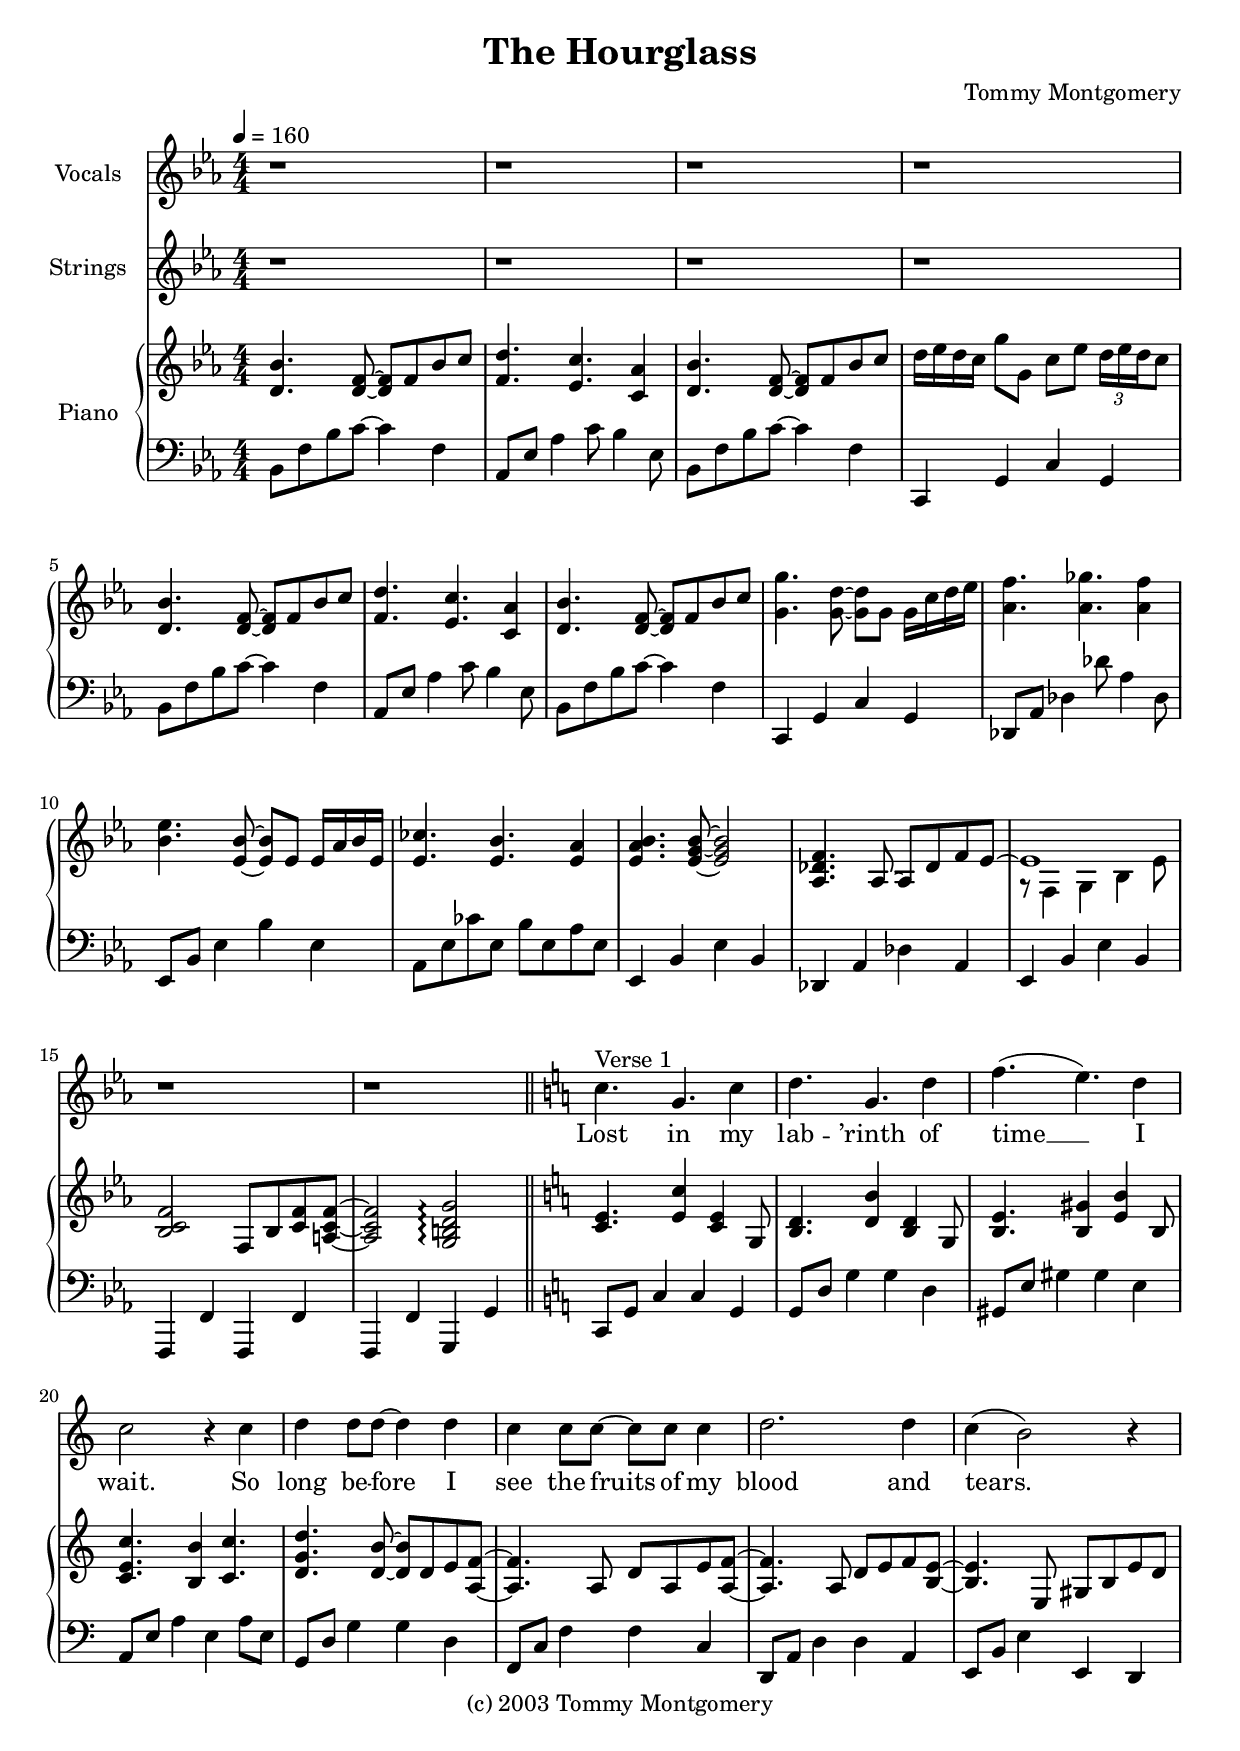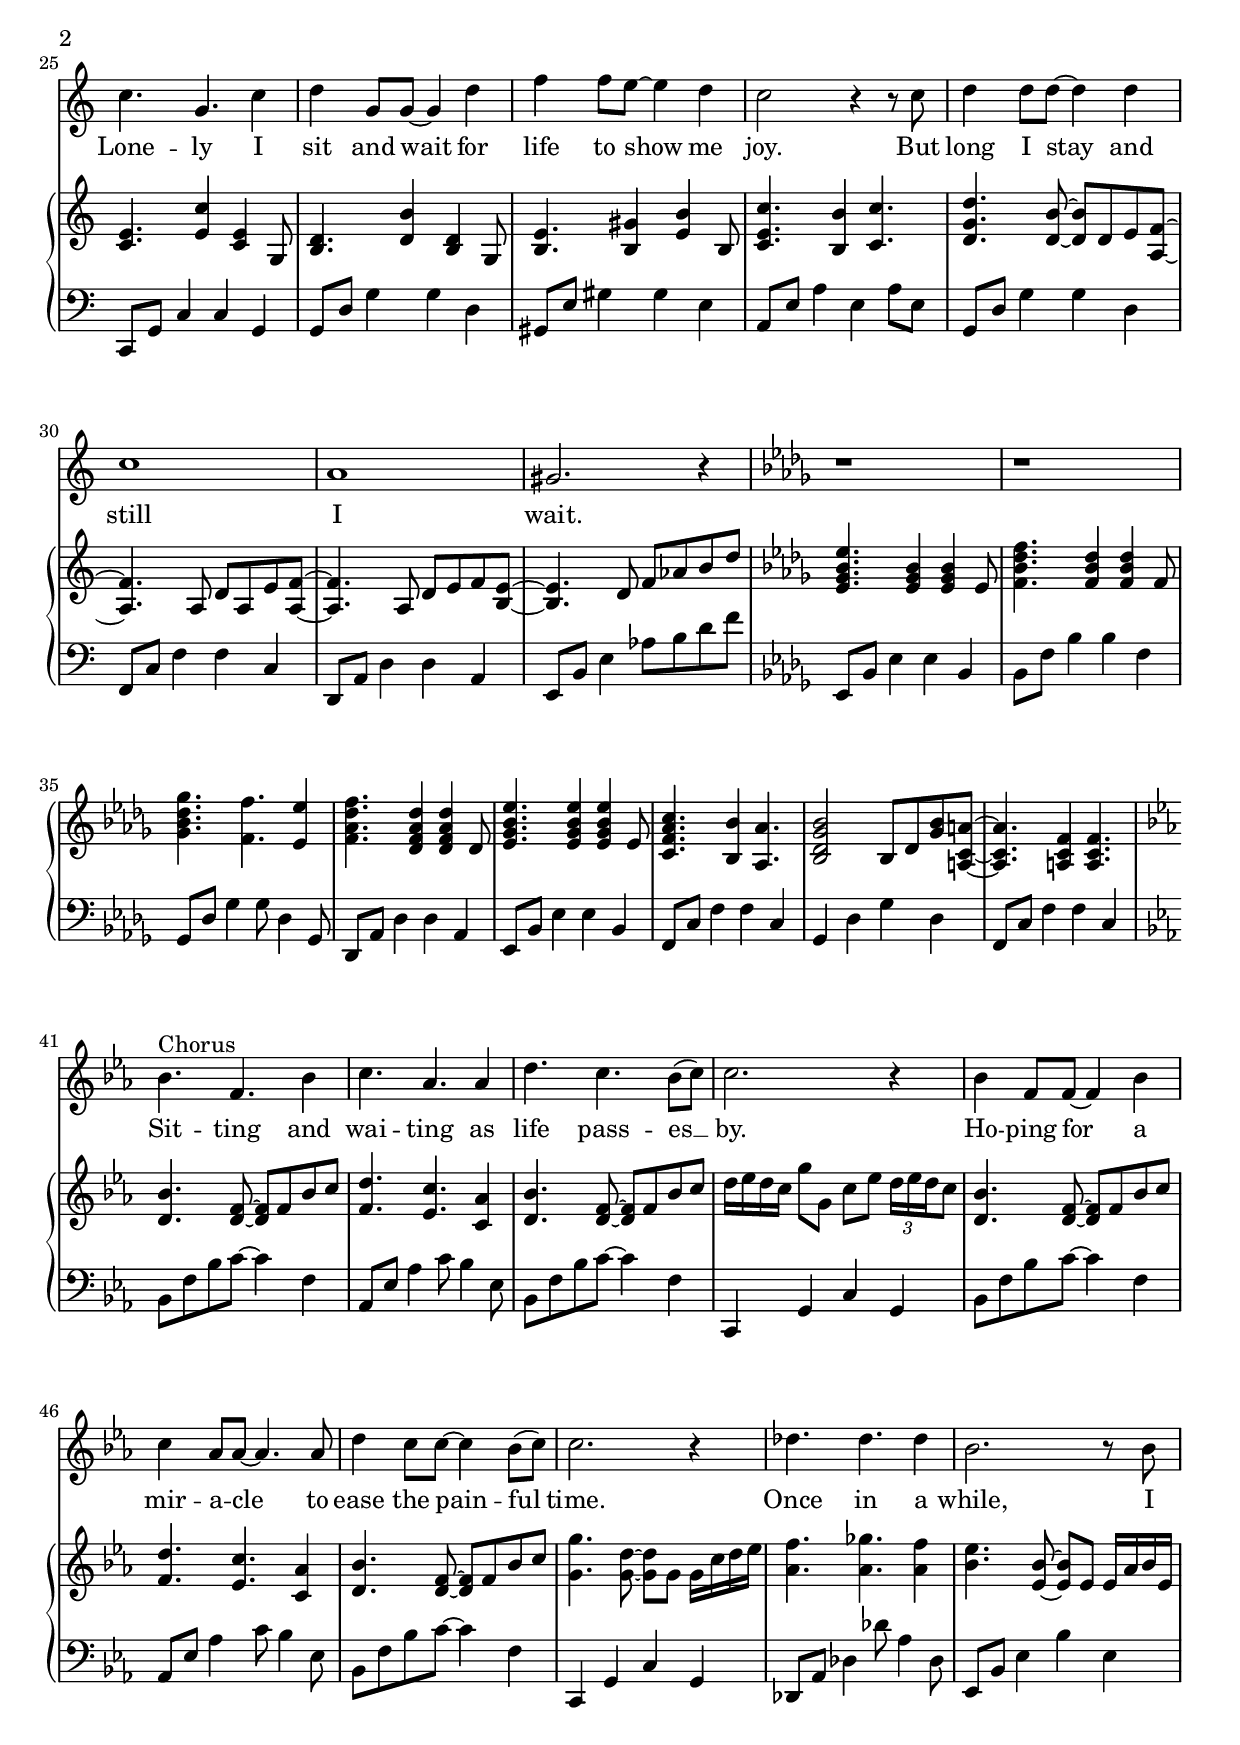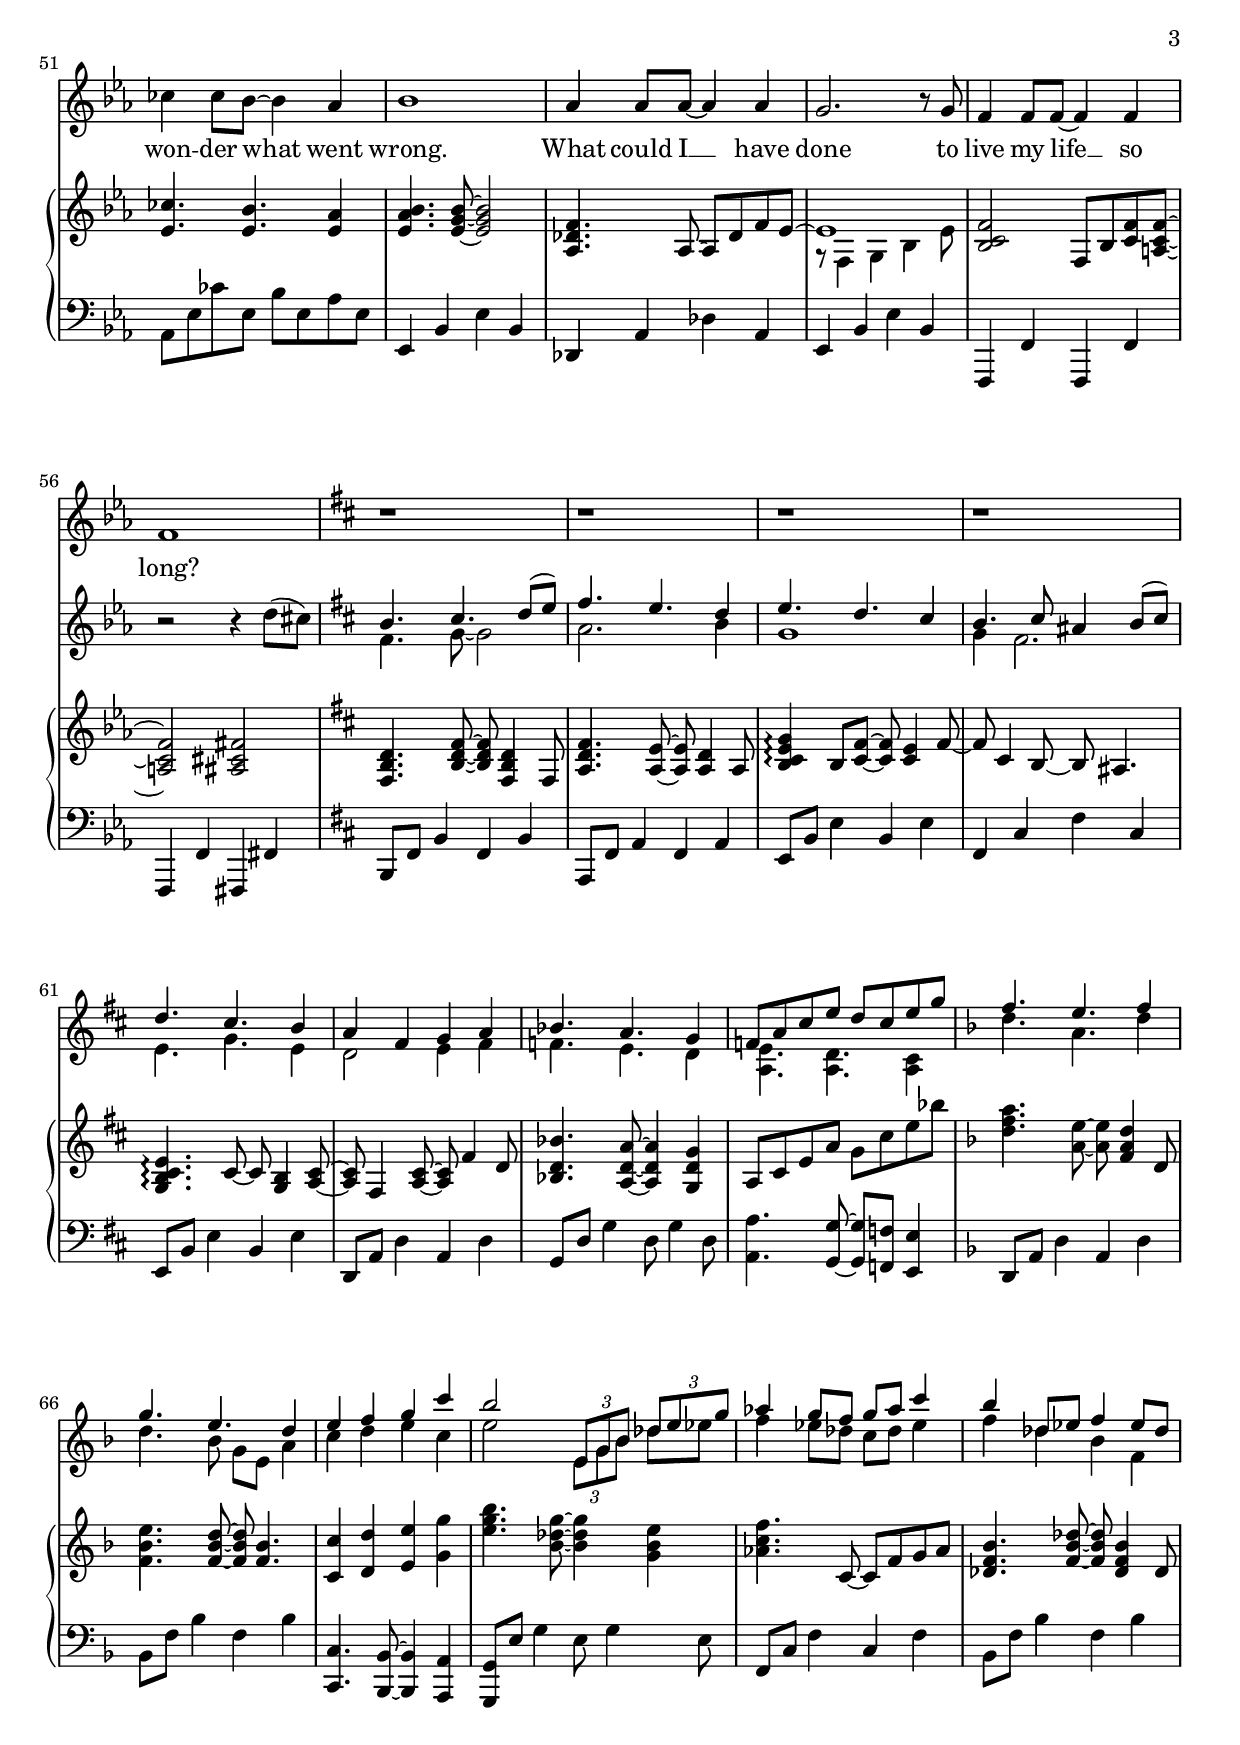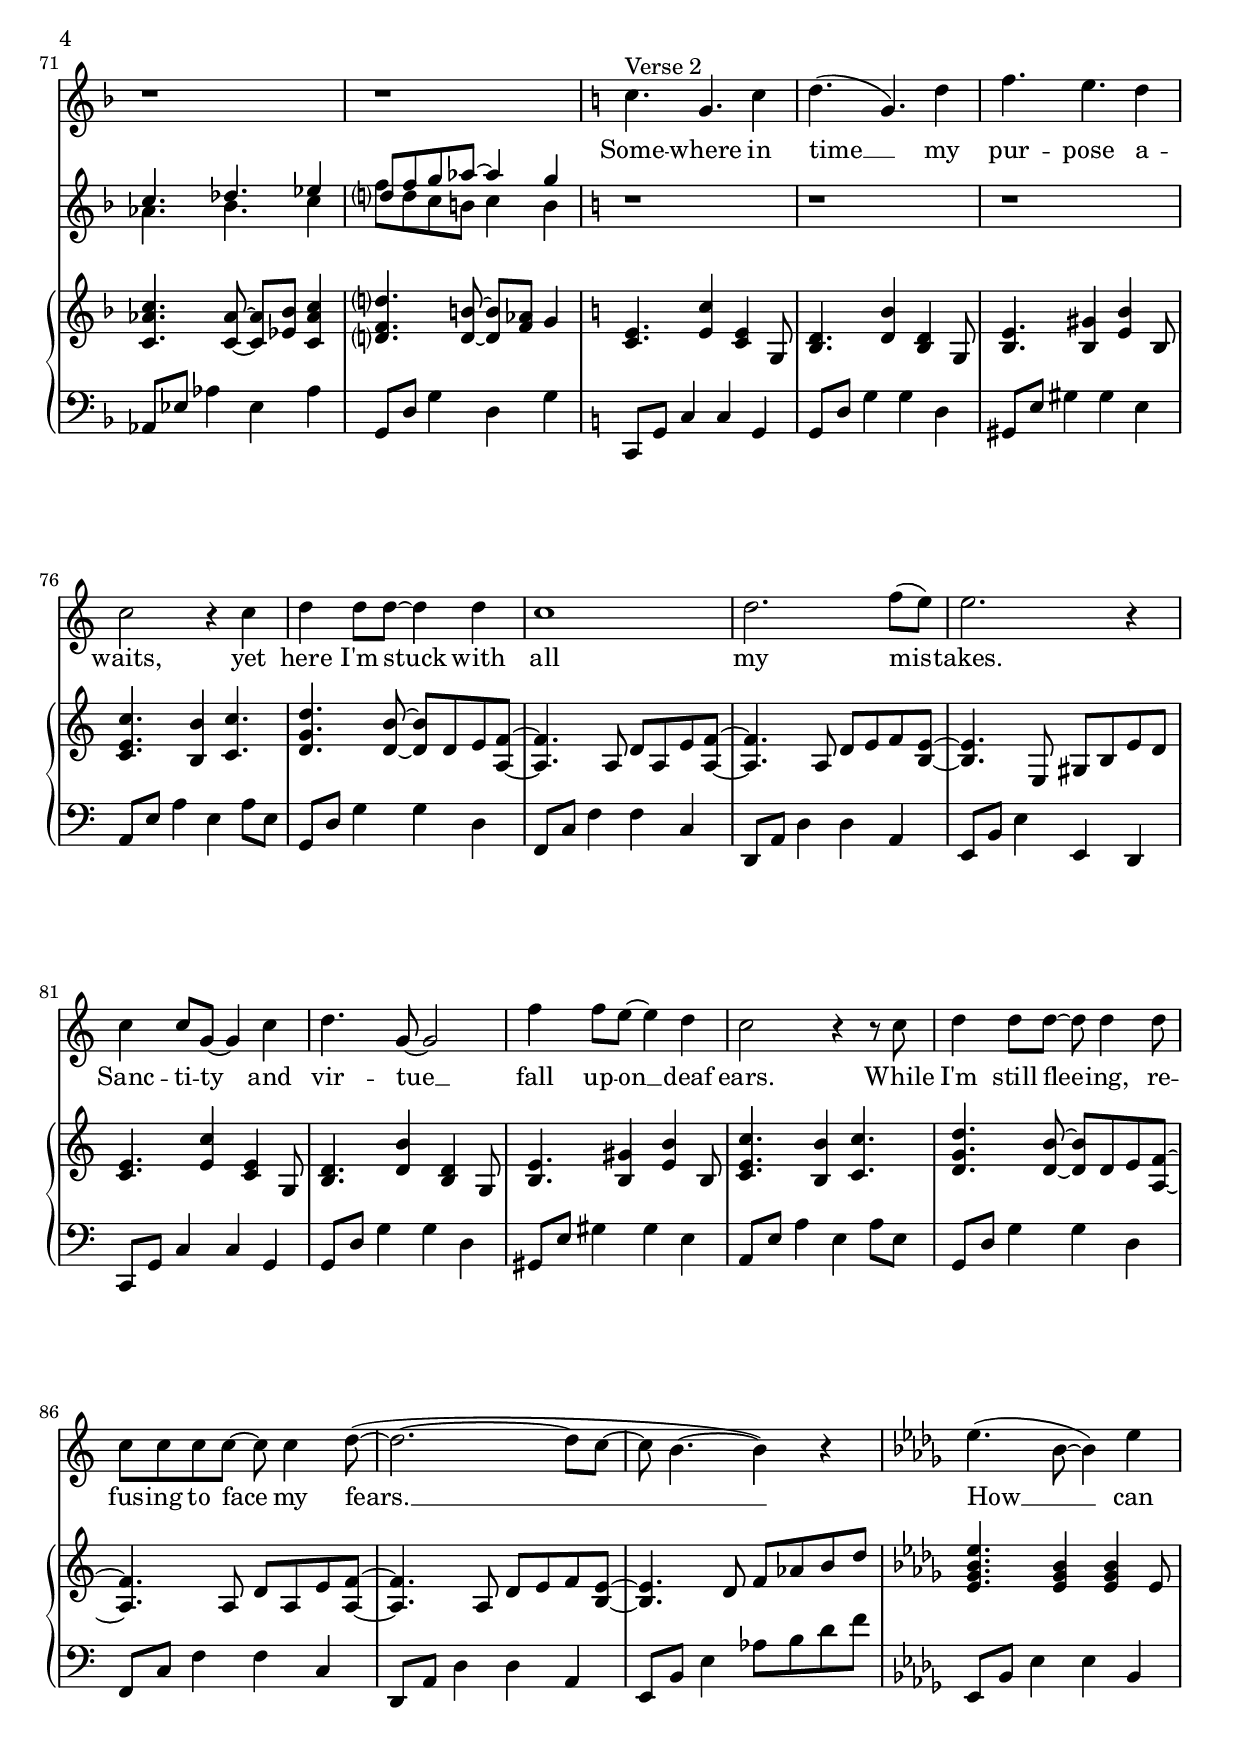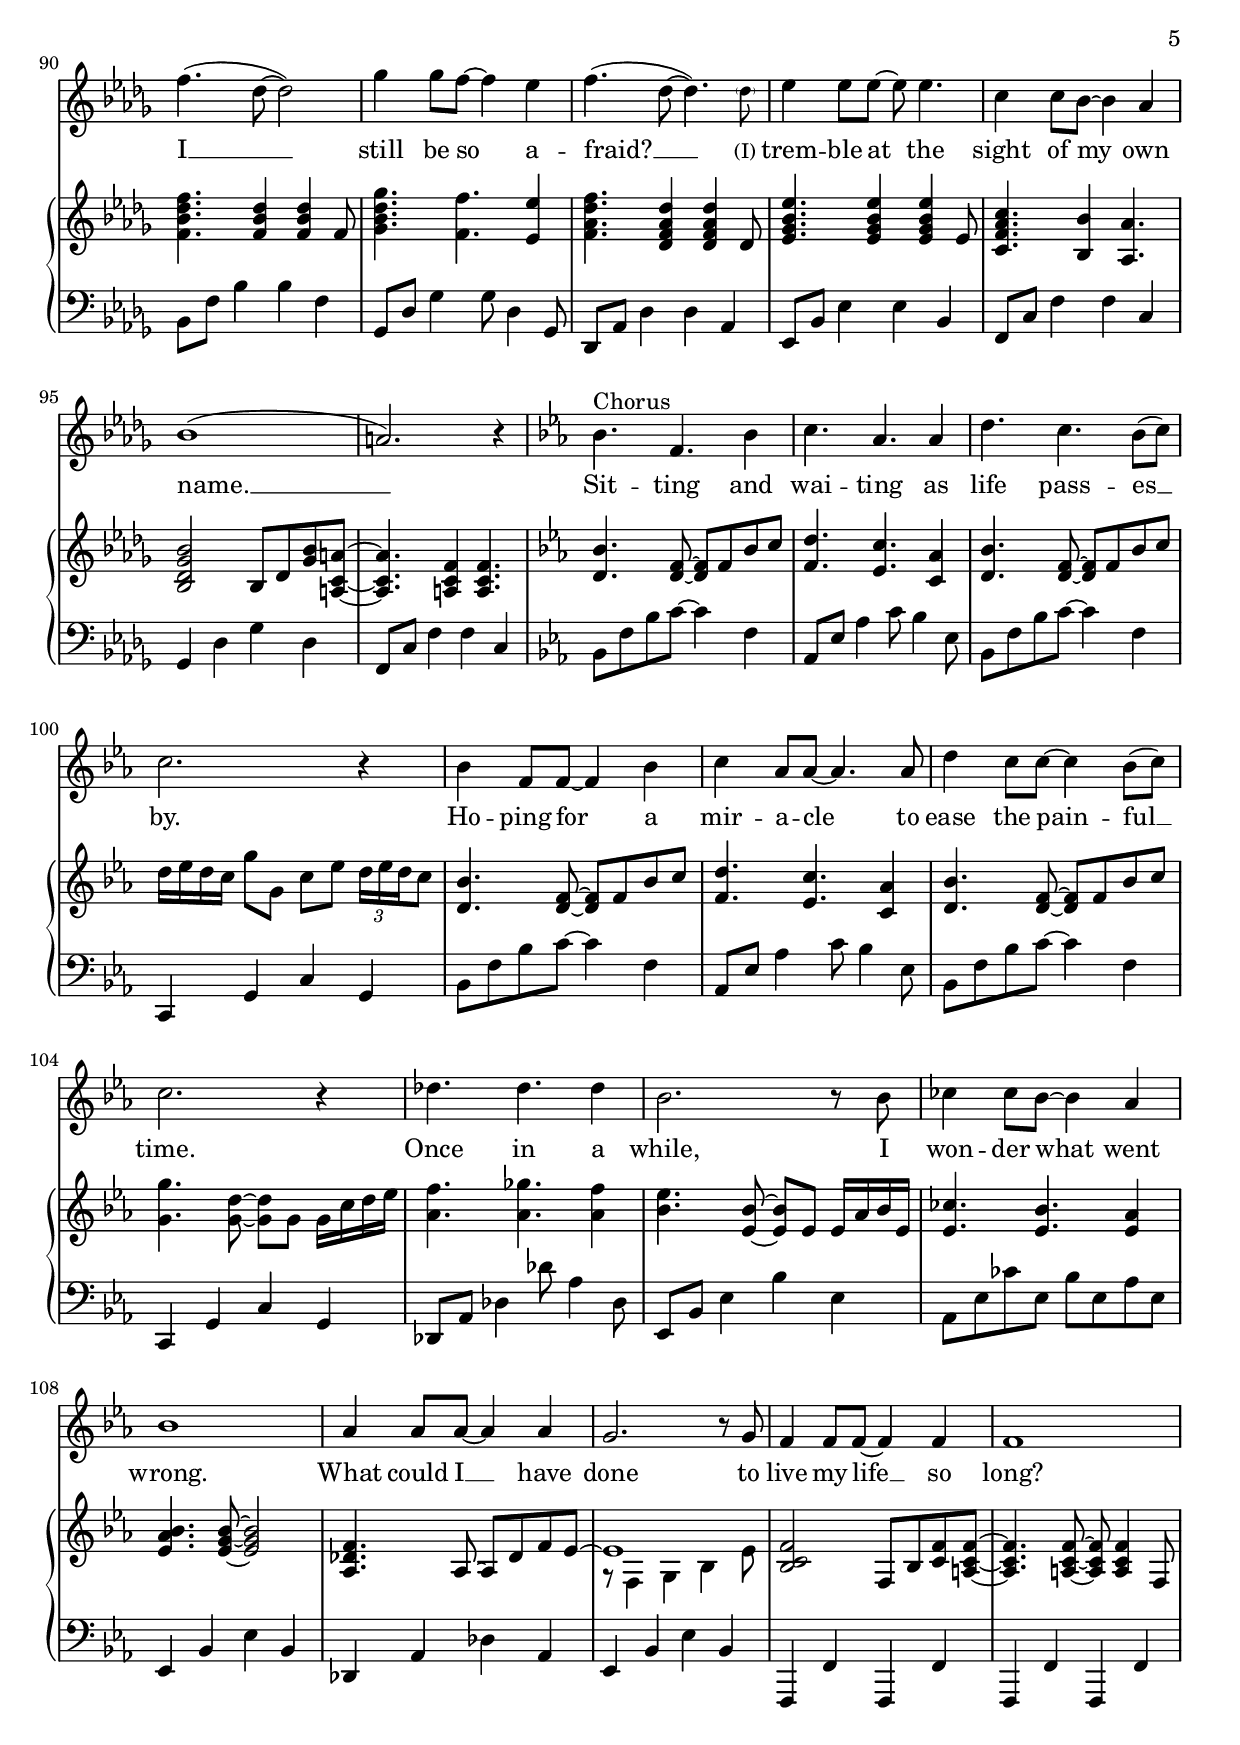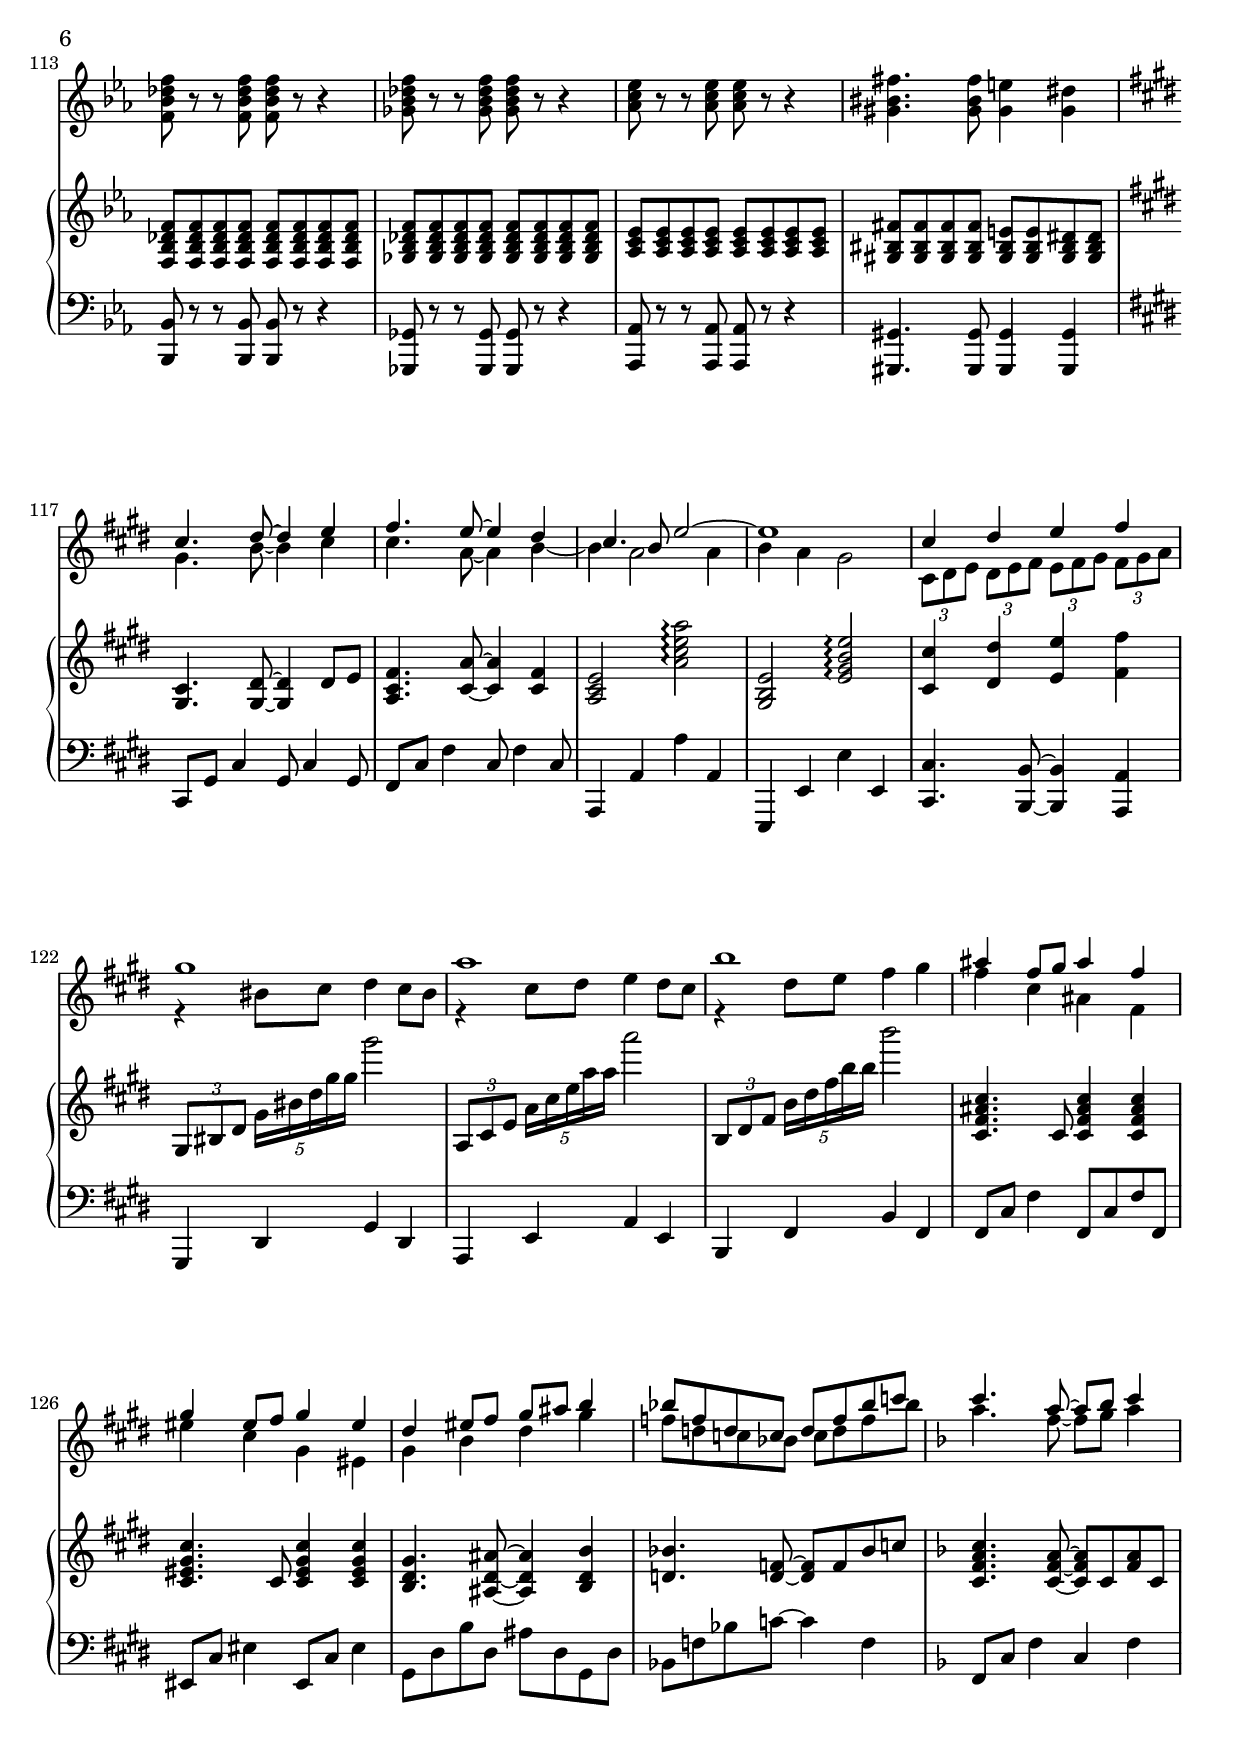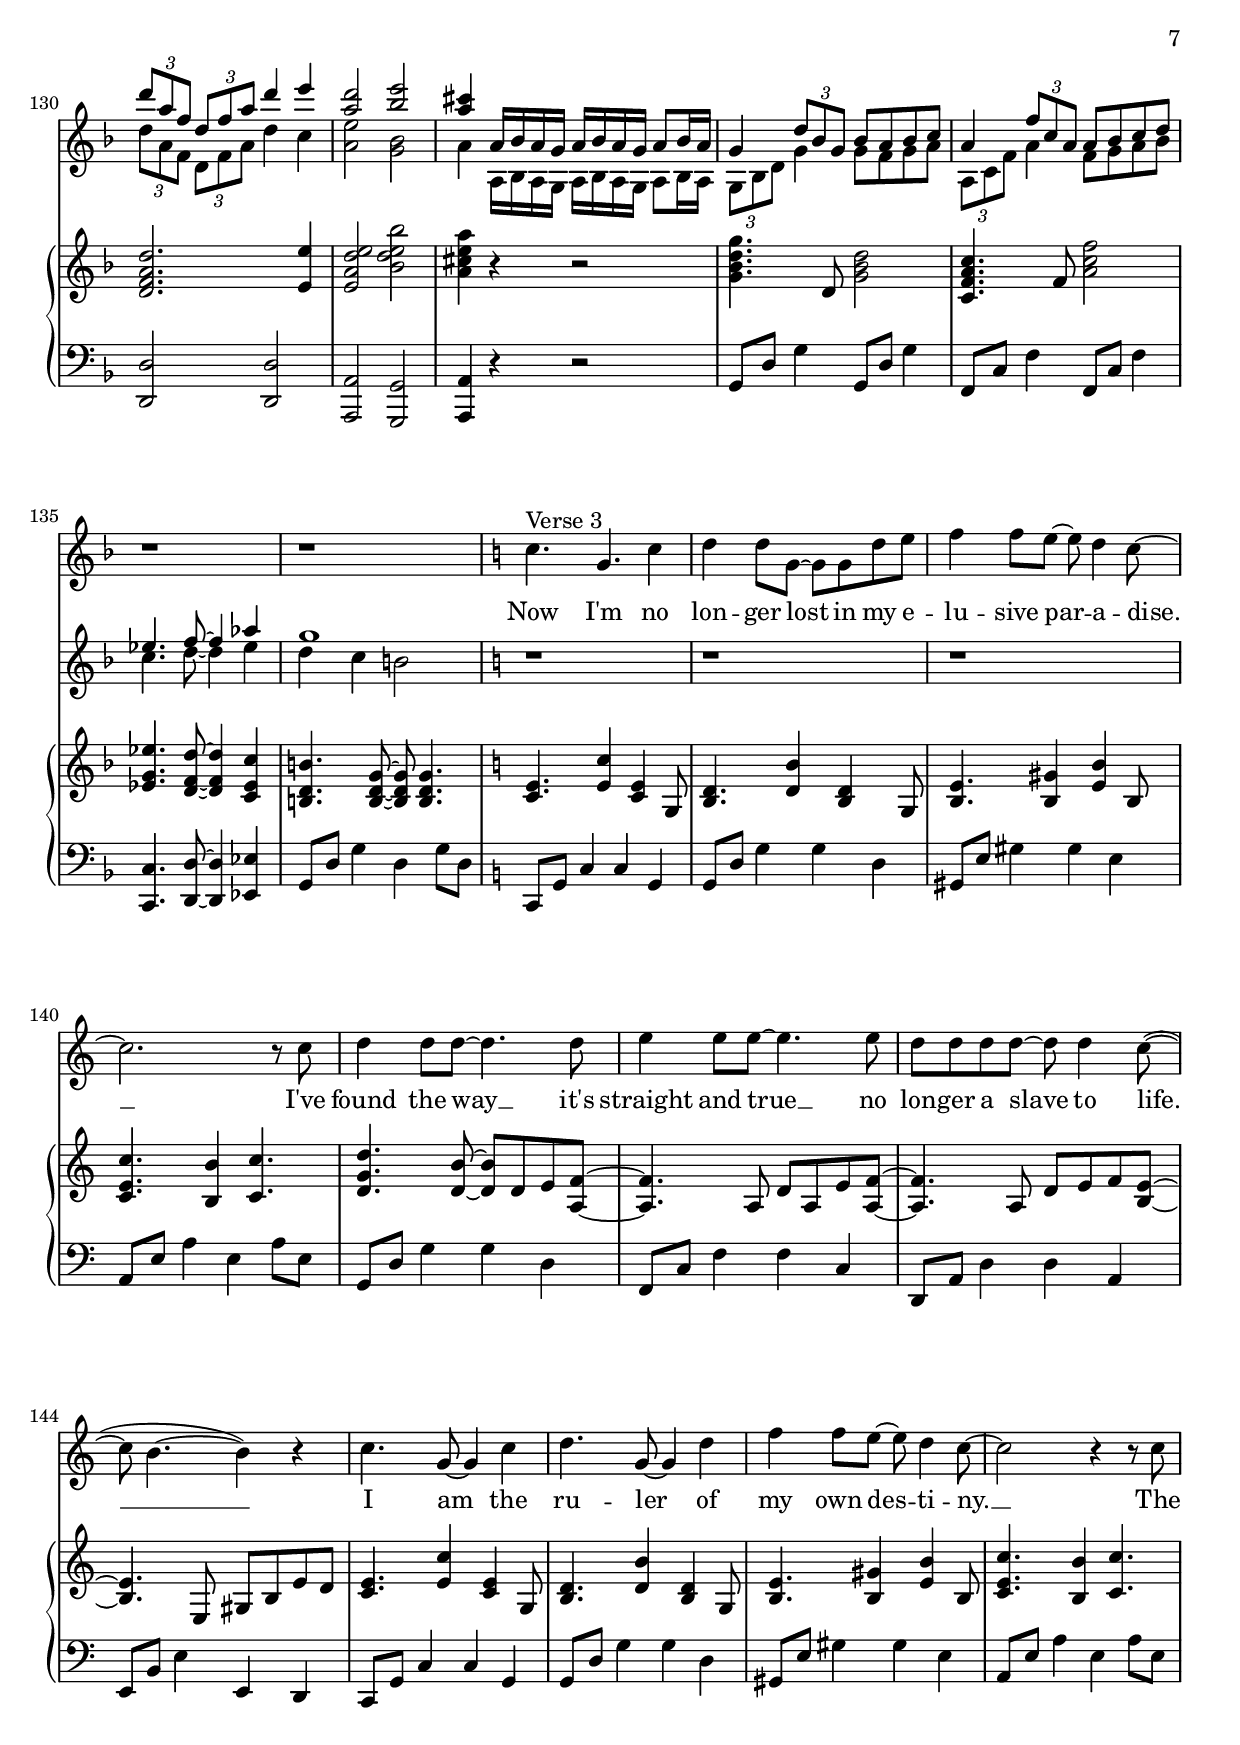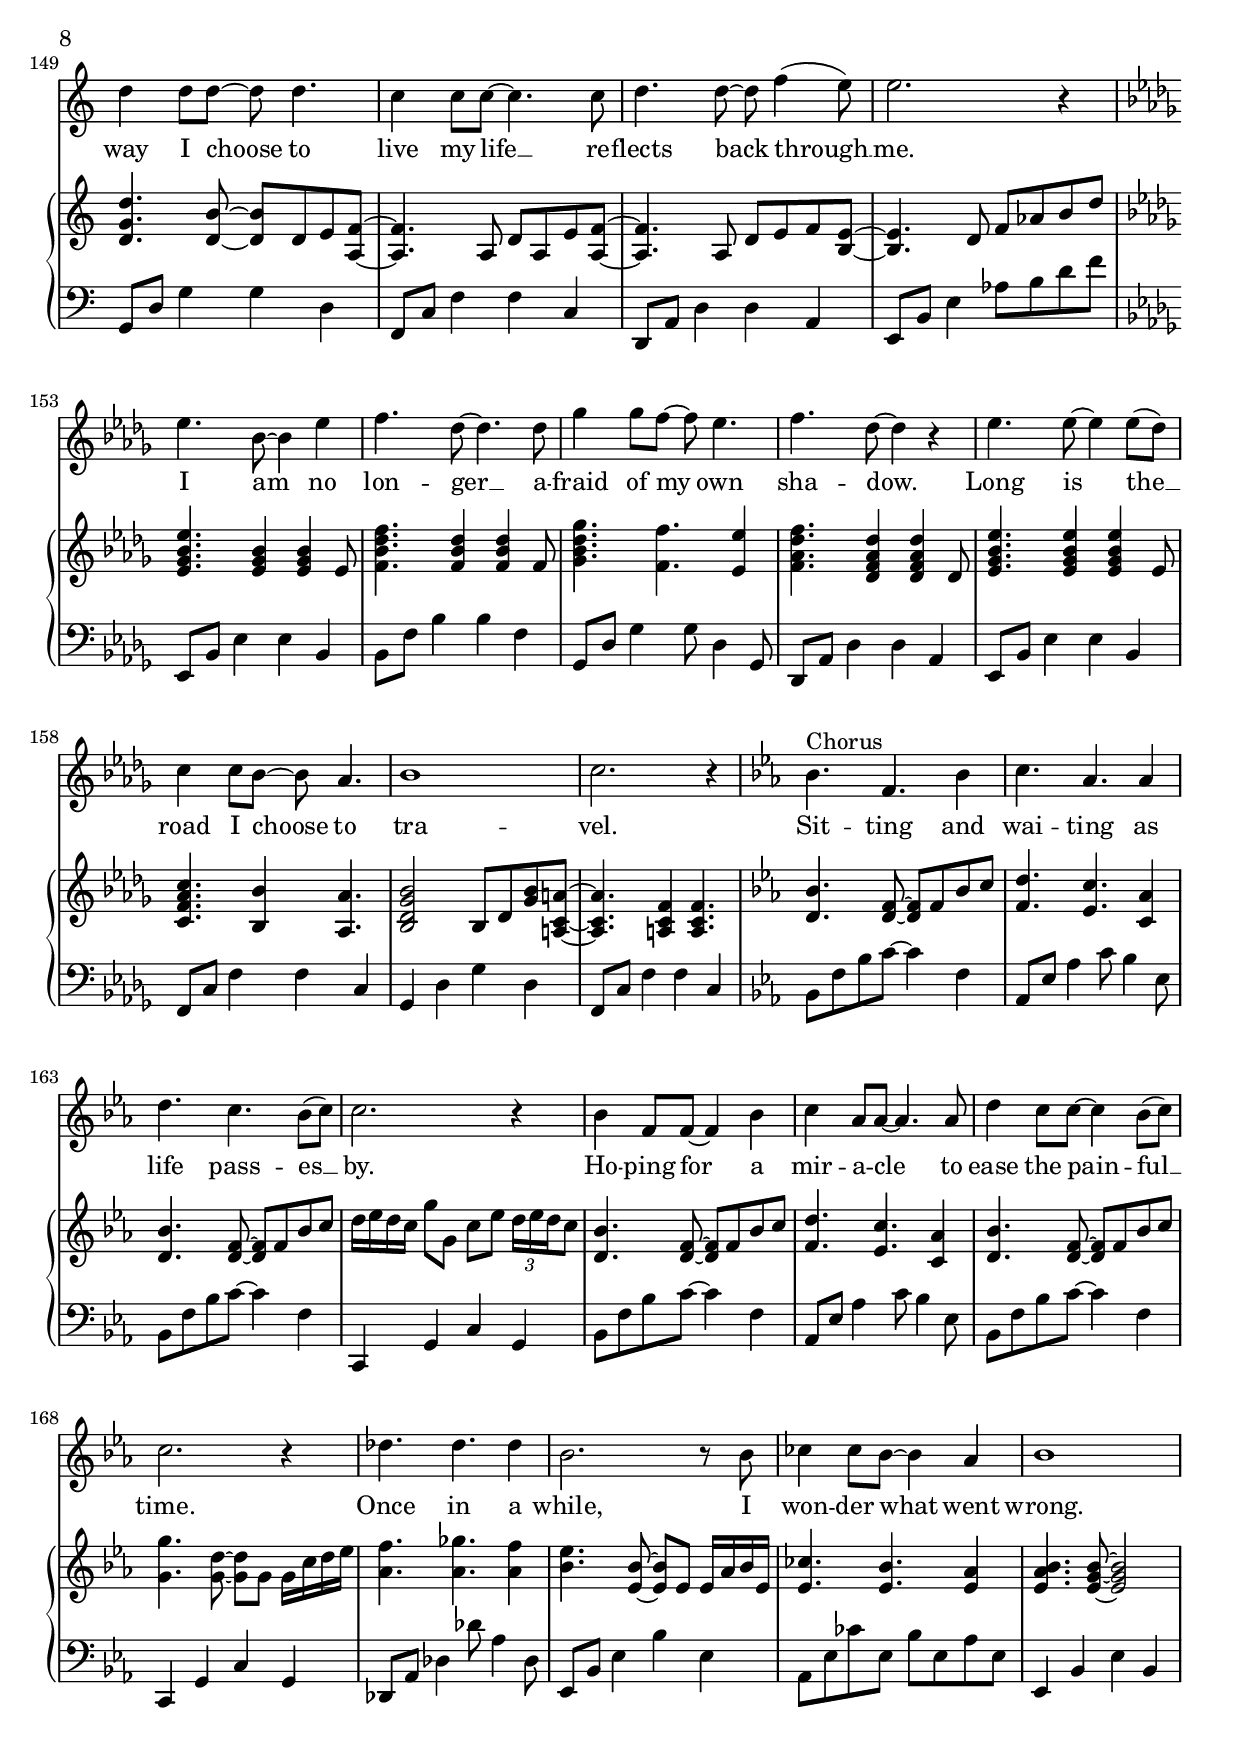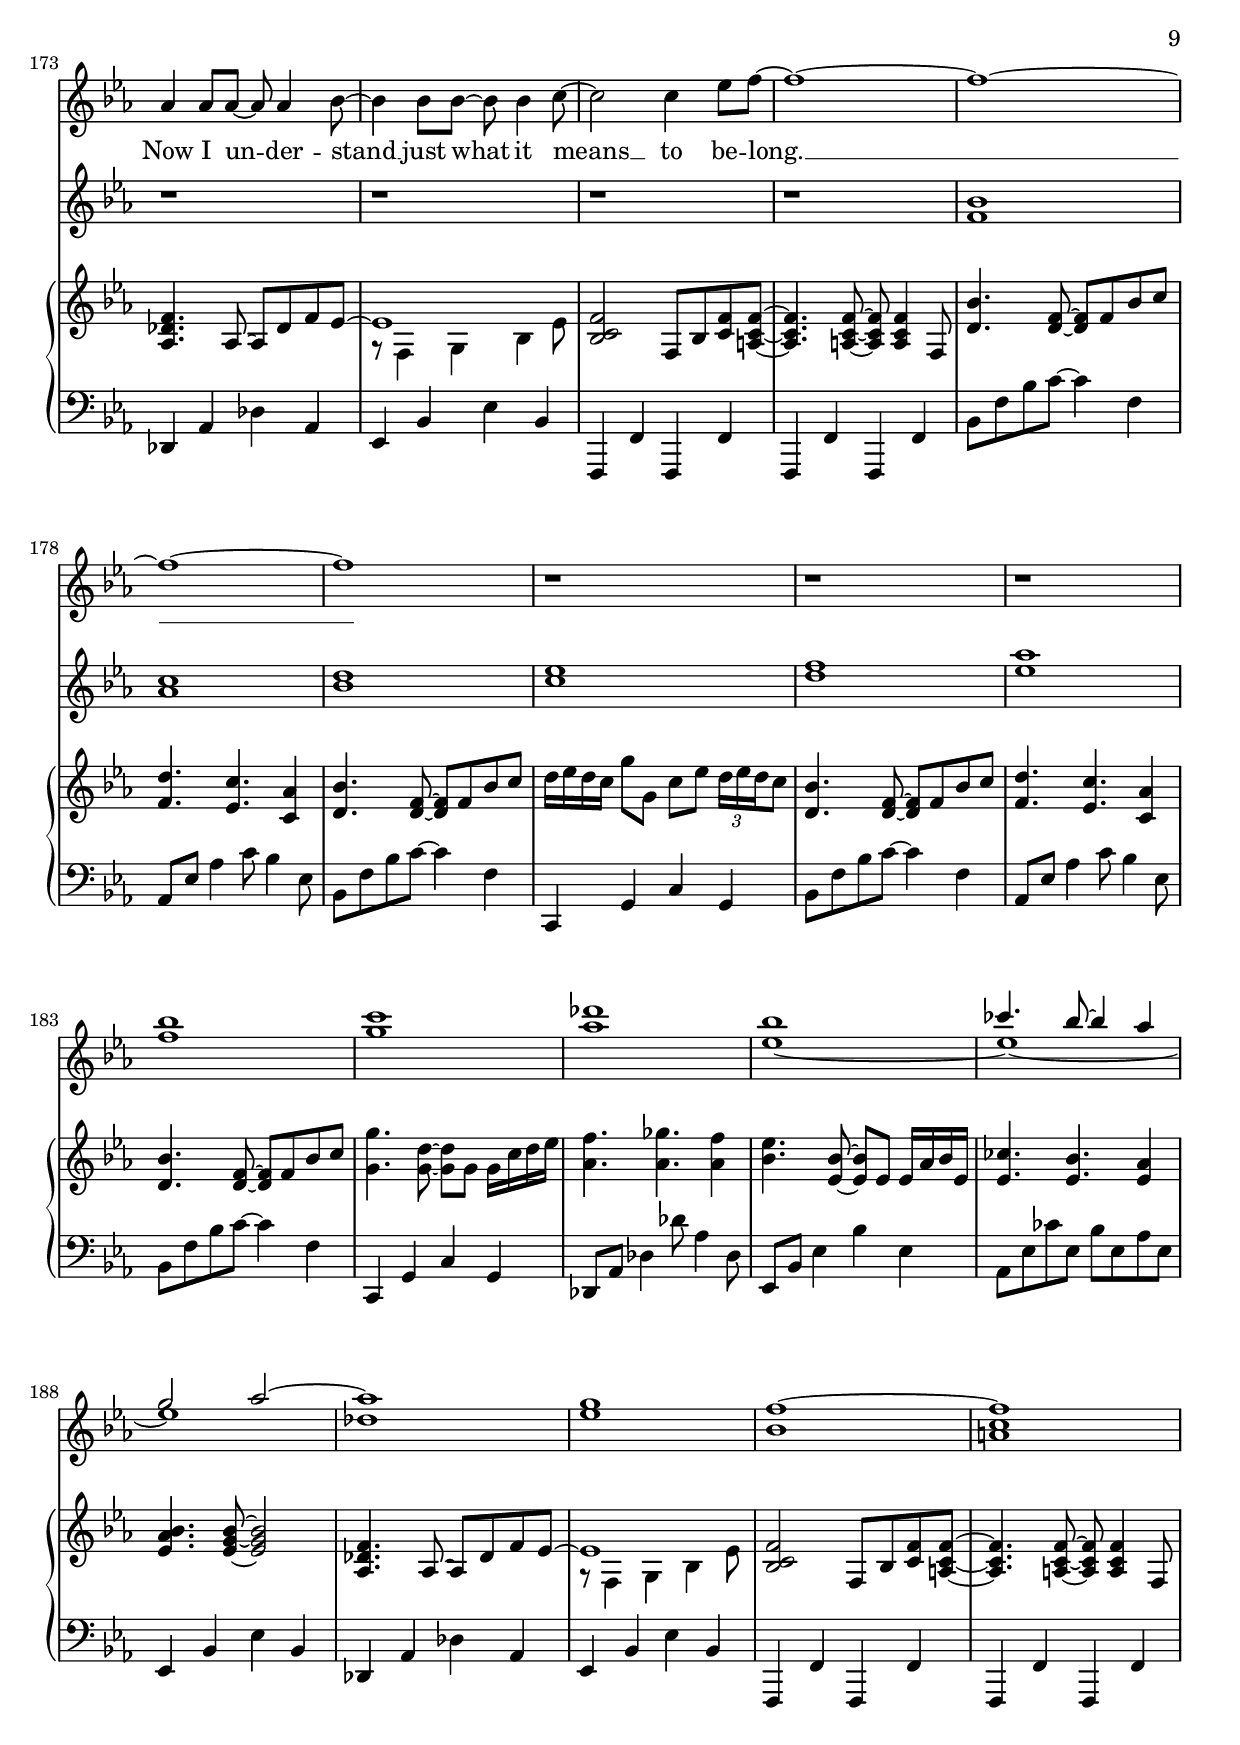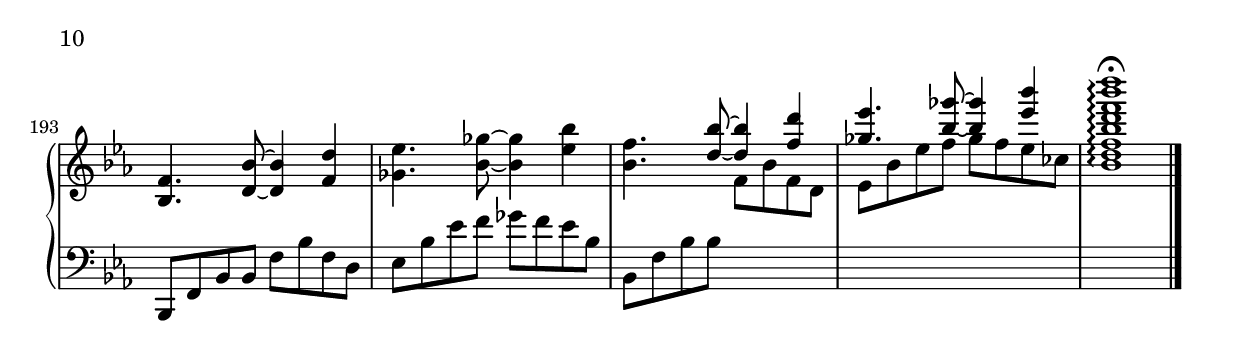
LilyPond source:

\version "2.14.2"
\language "english"

\header {
  title = "The Hourglass"
  composer = "Tommy Montgomery"
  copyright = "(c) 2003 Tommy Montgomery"
}

global = {
  \key bf \mixolydian
  \set Staff.printKeyCancellation = ##f
  \numericTimeSignature
  \override TupletBracket #'bracket-visibility = #'if-no-beam
  \set Score.connectArpeggios = ##t
  \time 4/4
  \tempo 4 = 160
}

chorusR = \relative c' {
  \key bf \mixolydian <d bf'>4. <d f>8 ~ <d f> f bf c |
  <f, d'>4. <ef c'> <c af'>4 |
  <d bf'>4. <d f>8 ~ <d f> f bf c |
  d16 ef d c g'8 g, c ef \times 2/3 { d16 ef d } c8 |
  
  <d, bf'>4. <d f>8 ~ <d f> f bf c |
  <f, d'>4. <ef c'> <c af'>4 |
  <d bf'>4. <d f>8 ~ <d f> f bf c |
  <g g'>4. <g d'>8 ~ <g d'> g8 g16 c d ef |
  
  <af, f'>4. <af gf'> <af f'>4 |  
  <bf ef>4. <ef, bf'>8 ~ <ef bf'> ef ef16 af bf ef, |  
  <ef cf'>4. <ef bf'> <ef af>4 | 
  <ef af bf>4. <ef g bf>8 ~ <ef g bf>2 |
  
  <af, df f>4. << { af8 ~ af df f ef ~ } \\ { s8 s2 } >> |
  << { ef1 } \\ { r8 f,4 g bf4 ef8 } >> |
  <bf c f>2 f8 bf <c f> <a c f> ~ |
}

chorusL = \relative c {
  \key bf \mixolydian bf8 f' bf c ~ c4 f, |
  af,8 ef' af4 c8 bf4 ef,8 |
  bf8 f' bf c ~ c4 f, |
  c,4 g' c g |
  
  bf8 f' bf c ~ c4 f, |
  af,8 ef' af4 c8 bf4 ef,8 |
  bf8 f' bf c ~ c4 f, |
  c,4 g' c g |
  
  df8 af' df4 df'8 af4 df,8 |
  ef,8 bf' ef4 bf' ef,4 |
  af,8 ef' cf' ef, bf' ef, af ef |
  ef,4 bf' ef bf |
  
  df,4 af' df af |
  ef4 bf' ef bf |
  f,4 f' f, f' |
}

verseR = \relative c' {
  \key c \major <c e>4. <e c'>4 <c e> g8 |
  <b d>4. <d b'>4 <b d> g8 |
  <b e>4. <b gs'>4 <e b'> b8 |
  <c e c'>4. <b b'>4 <c c'>4. |
  
  <d g d'>4. <d b'>8 ~ <d b'> d e <a, f'> ~ |
  <a f'>4. a8 d a e' <a, f'> ~ |
  <a f'>4. a8 d e f <b, e> ~ |
  <b e>4. e,8 gs b e d |
  
  <c e>4. <e c'>4 <c e> g8 |
  <b d>4. <d b'>4 <b d> g8 |
  <b e>4. <b gs'>4 <e b'> b8 |
  <c e c'>4. <b b'>4 <c c'>4. |
  
  <d g d'>4. <d b'>8 ~ <d b'> d e <a, f'> ~ |
  <a f'>4. a8 d a e' <a, f'> ~ |
  <a f'>4. a8 d e f <b, e> ~ |
  <b e>4. d8 f af b d |
}

verseL = \relative c {
  \key c \major c,8 g' c4 c g |
  g8 d' g4 g d |
  gs,8 e' gs4 gs e |
  a,8 e' a4 e a8 e |
  
  g,8 d' g4 g d |
  f,8 c' f4 f c |
  d,8 a' d4 d a |
  e8 b' e4 e, d |
  
  c8 g' c4 c g |
  g8 d' g4 g d |
  gs,8 e' gs4 gs e |
  a,8 e' a4 e a8 e |
  
  g,8 d' g4 g d |
  f,8 c' f4 f c |
  d,8 a' d4 d a |
  e8 b' e4 af8 b d f |
}

bridgeR = \relative c' {
  \key ef \dorian <ef gf bf ef>4. <ef gf bf>4 <ef gf bf> ef8 |
  <f bf df f>4. <f bf df>4 <f bf df> f8 |
  <gf bf df gf>4. <f f'>4. <ef ef'>4 |
  <f af df f>4. <df f af df>4 <df f af df> df8 |
  
  <ef gf bf ef>4. <ef gf bf ef>4 <ef gf bf ef> ef8 |
  <c f af c>4. <bf bf'>4 <af af'>4. |
  <bf df gf bf>2 bf8 df <gf bf> <a, c a'> ~ |
  <a c a'>4. <a c f>4 <a c f>4. |
}

bridgeL = \relative c, {
  \key ef \dorian ef8 bf' ef4 ef bf |
  bf8 f' bf4 bf f |
  gf,8 df' gf4 gf8 df4 gf,8 |
  df8 af' df4 df af |
  
  ef8 bf' ef4 ef bf  |
  f8 c' f4 f c |
  gf4 df' gf df |
  f,8 c' f4 f c |
}

interludeOneR = \relative c {
  \key b \minor
  <fs b d>4. <b d fs>8 ~ <b d fs> <fs b d>4 fs8 |
  <a d fs>4. <a e'>8 ~ <a e'> <a d>4 a8 |
  <b cs e g>4\arpeggio b8 <cs fs> ~ <cs fs> <cs e>4 fs8 ~ |
  fs8 cs4 b8 ~ b as4. |
  
  <g b cs e>4.\arpeggio cs8 ~ cs <g b>4 <a cs>8 ~ |
  <a cs>8 fs4 <a cs>8 ~ <a cs> fs'4 d8 |
  <bf d bf'>4. <a d a'>8 ~ <a d a'>4 <g d' g> |
  a8 cs e a g cs e bf' |
  
  \key d \minor
  
  <d, f a>4. <a e'>8 ~ <a e'> <f a d>4 d8 |
  <f bf e>4. <f bf d>8 ~ <f bf d> <f bf>4. |
  <c c'>4 <d d'> <e e'> <g g'> |
  <e' g bf>4. <bf df g>8 ~ <bf df g>4 <g bf e> |
  
  <af c f>4. c,8 ~ c f g af |
  <df, f bf>4. <f bf df>8 ~ <f bf df> <df f bf>4 df8 |
  <c af' c>4. <c af'>8 ~ <c af'> <ef bf'> <c af' c>4 |
  <d? f d'?>4. <d b'>8 ~ <d b'> <f af> g4 |
}

interludeOneL = \relative c, {
  \key b \minor
  b8 fs' b4 fs b |
  a,8 fs' a4 fs a |
  e8 b' e4 b e |
  fs,4 cs' fs cs |
  
  e,8 b' e4 b e |
  d,8 a' d4 a d |
  g,8 d' g4 d8 g4 d8 |
  <a a'>4. <g g'>8 ~ <g g'> <f f'> <e e'>4 |
  
  \key d \minor
  
  d8 a' d4 a d |
  bf8 f' bf4 f bf |
  <c,, c'>4. <bf bf'>8 ~ <bf bf'>4 <a a'> |
  <g g'>8 e'' g4 e8 g4 e8 |
  
  f,8 c' f4 c f |
  bf,8 f' bf4 f bf |
  af,8 ef' af4 ef af |
  g,8 d' g4 d g |
}

interludeTwoR = \relative c {
  <f bf df f>8 q q q q q q q |
  <gf bf df f>8 q q q q q q q |
  <af c ef>8 q q q q q q q |
  <gs bs fs'>8 q q q <gs bs e> q <gs bs ds> q |
  
  \key cs \minor
  <gs cs>4. <gs ds'>8 ~ q4 ds'8 e |
  <a, cs fs>4. <cs a'>8 ~ q4 <cs fs> |
  <a cs e>2 <a' cs e a>\arpeggio |
  <gs, b e> <e' gs b e>\arpeggio |
  
  <cs cs'>4 <ds ds'> <e e'> <fs fs'> |
  \times 2/3 { gs,8 bs ds } \times 4/5 { gs16 bs ds gs gs } gs'2 |
  \times 2/3 { a,,,8 cs e } \times 4/5 { a16 cs e a a } a'2 |
  \times 2/3 { b,,,8 ds fs } \times 4/5 { b16 ds fs b b } b'2 |
  
  <cs,,, fs as cs>4. cs8 <cs fs as cs>4 q |
  <cs es gs cs>4. cs8 <cs es gs cs>4 q |
  <b ds gs>4. <as ds as'>8 ~ q4 <b ds b'> |
  <d bf'>4. <d f>8 ~ q8 f bf c |
  
  \key f \major
  <c, f a c>4. <c f a>8 ~ q c <f a> c |
  <d f a d>2. <e e'>4 |
  <e a d e>2 <bf' d e bf'> |
  <a cs e a>4 r r2 |
  
  <g bf d g>4. d8 <g bf d>2 |
  <c, f a c>4. f8 <a c f>2 |
  <ef g ef'>4. <d f d'>8 ~ q4 <c ef c'> |
  <b d b'>4. <b d g>8 ~ q q4. |
}

interludeTwoL = \relative c, {
  <bf bf'>8 r8 r8 <bf bf'> <bf bf'> r8 r4 |
  <gf gf'>8 r8 r8 <gf gf'> <gf gf'> r8 r4 |
  <af af'>8 r8 r8 <af af'> <af af'> r8 r4 |
  <gs gs'>4. q8 q4 q |
  
  \key cs \minor
  cs8 gs' cs4 gs8 cs4 gs8 |
  fs cs' fs4 cs8 fs4 cs8 |
  a,4 a' a' a, |
  e, e' e' e, |
  
  <cs cs'>4. <b b'>8 ~ q4 <a a'> |
  gs ds' gs ds |
  a e' a e |
  b fs' b fs |
  
  fs8 cs' fs4 fs,8 cs' fs8 fs, |
  es8 cs' es4 es,8 cs' es4 |
  gs,8 ds' b' ds, as' ds, gs, ds' |
  bf f' bf c ~ c4 f, |
  
  \key f \major
  f,8 c' f4 c f |
  <d, d'>2 <d d'> |
  <a a'>2 <g g'> |
  <a a'>4 r r2 |
  
  g'8 d' g4 g,8 d' g4 |
  f,8 c' f4 f,8 c' f4 |
  <c, c'>4. <d d'>8 ~ q4 <ef ef'> |
  g8 d' g4 d4 g8 d |
}

pianoPart = \new PianoStaff \with {
  instrumentName = "Piano"
} <<
  \new Staff = "right" \with {
    midiInstrument = "acoustic grand"
  } {
    \global
    \clef treble
    
    \chorusR
    \relative c' { <a c f>2 <g b d g>\arpeggio }
    \verseR
    \bridgeR
    
    \chorusR
    \relative c' { <a c f>2 <as cs fs>2 }
    
    \interludeOneR
    
    \verseR
    \bridgeR
    \chorusR
    \relative c' { <a c f>4. <a c f>8 ~ <a c f> <a c f>4 f8 }
    
    \interludeTwoR
    
    \verseR
    \bridgeR
    \chorusR
    \relative c' { <a c f>4. <a c f>8 ~ <a c f> <a c f>4 f8 }
    
    \set Staff.explicitKeySignatureVisibility = #all-invisible
    \chorusR
    \relative c' { 
      <a c f>4. <a c f>8 ~ <a c f> <a c f>4 f8  |
      
      <bf f'>4. <d bf'>8 ~ q4 <f d'> |
      <gf ef'>4. <bf gf'>8 ~ q4 <ef bf'> |
      <bf f'>4. \override Stem #'direction = #UP <d bf'>8 ~ q4 <f d'> |
      <gf ef'>4. <bf gf'>8 ~ q4 <ef bf'> |
      <d f bf d>1\arpeggio\fermata \bar "|." |
    }
  }
  \new Staff = "left" \with {
    midiInstrument = "acoustic grand"
  } { 
    \global
    \clef bass
    
    \chorusL
    \relative c,, { f4 f' g, g' }
    \verseL
    \bridgeL
    
    \chorusL
    \relative c,, { f4 f' fs, fs' }
    
    \interludeOneL
    
    \verseL
    \bridgeL
    \chorusL
    \relative c,, { f4 f' f, f' }
    
    \interludeTwoL
    
    \verseL
    \bridgeL
    \chorusL
    \relative c,, { f4 f' f, f' }
    
    \set Staff.explicitKeySignatureVisibility = #all-invisible
    \chorusL
    \relative c,, { 
      f4 f' f, f' |
      
      bf,8 f' bf bf f' bf f d |
      ef bf' ef f gf f ef bf |
      bf,8 f' bf bf \change Staff = "right" \override Stem #'direction = #DOWN f' bf f d |
      ef bf' ef f gf f ef cf |
      <bf d f bf>1\arpeggio |
    }
  }
>>

stringMusic = \relative c' {
  \global
  \repeat unfold 16 r1
  \key c \major
  \repeat unfold 16 r1
  \key ef \dorian
  \repeat unfold 8 r1
  \key bf \mixolydian 
  \repeat unfold 15 r1
  r2 r4 d'8( cs) |
  
  \key b \minor
  <<
    { b4.  cs      d8( e) | fs4. e d4 | e4. d cs4 | b4.    cs8 as4 b8( cs) | } \\
    { fs,4. g8 ~ g2        | a2.    b4 | g1        | g4 fs2.               | }
  >>
  
  <<
    { d'4. cs b4 | a  fs g  a  | bf4. a g4 | f8  a  cs e  d  cs e   g   | } \\
    { e,4. g  e4 | d2    e4 fs | f4.  e d4 | <a e'>4.  <a d>    <a cs>4 | }
  >>
  
  \key d \minor
  <<
    { f''4. e f4 | g4. e       d4 | e f g c | bf2 \times 2/3 { e,,8 g bf } \times 2/3 { df  e  g } | } \\
    { d4.   a d4 | d4. bf8 g e a4 | c d e c | e2  \times 2/3 { e,8 g bf }              df8  ef    | }
  >>
  
  <<
    { af4 g8  f  g af c4  | bf df,8 ef f4 ef8 df | c4.  df ef4 | d?8 f g af ~ af4 g | } \\
    { f4  ef8 df c df ef4 | f  df4     bf f      | af4. bf c4  | f8  d c b    c4  b | }
  >>
  
  \key c \major
  \repeat unfold 16 r1
  \key ef \dorian
  \repeat unfold 8 r1
  \key bf \mixolydian 
  \repeat unfold 16 r1
  
  <f bf df f>8 r r <f bf df f> <f bf df f> r r4 |
  <gf bf df f>8 r r <gf bf df f> <gf bf df f> r r4 |
  <af c ef>8 r r <af c ef> <af c ef> r r4 |
  <gs bs fs'>4. <gs bs fs'>8 <gs e'>4 <gs ds'> |
  
  \key cs \minor
  <<
    { cs4.  ds8 ~ ds4 e  | fs4. e8 ~ e4 ds  | cs4.    b8 e2 ~  | e1      | } \\
    { gs,4. b8  ~ b4  cs | cs4. a8 ~ a4 b ~ | b4   a2       a4 | b a gs2 | }
  >>
  
  <<
    { cs4                      ds                     e                      fs                     | } \\
    { \times 2/3 { cs,8 ds e } \times 2/3 { ds e fs } \times 2/3 { e fs gs } \times 2/3 { fs gs a } | }
  >>
  
  <<
     { gs'1                  | a                   | b               | } \\
     { r4 bs,8 cs ds4 cs8 bs | r4 cs8 ds e4 ds8 cs | r4 ds8 e fs4 gs | }
  >>
  
  <<
    { as4  fs8 gs as4 fs | gs  es8 fs gs4 es | ds es8 fs gs as b4 | bf8 f d c  d f bf c  | } \\
    { fs,4 cs     as  fs | es' cs     gs  es | gs b      ds    gs | f8  d c bf c d f  bf | }
  >>
  
  \key f \major
  <<
    { c4. a8 ~ a bf c4 | \times 2/3 { d8  a f } \times 2/3 { d f a } d4 e | <a, d>2 <bf e> | } \\
    { a4. f8 ~ f g  a4 | \times 2/3 { d,8 a f } \times 2/3 { d f a } d4 c | <a e'>2 <g bf> | }
  >>
  
  <<
    { <a' cs>4 a,16 bf a g a bf a g a8 bf16 a | g4                     \times 2/3 { d'8 bf g } bf a bf c | } \\
    { a4       a,16 bf a g a bf a g a8 bf16 a | \times 2/3 { g8 bf d } g4                      g8 f g  a | }
  >>
  
  <<
    { a4                      \times 2/3 { f'8 c a } a  bf c d  | ef4. f8 ~ f4 af | g1       | } \\
    { \times 2/3 { a,,8 c f } a4                     f8 g  a bf | c4.  d8 ~ d4 ef | d4 c4 b2 | }
  >>
  
  \key c \major
  \repeat unfold 16 r1
  \key ef \dorian
  \repeat unfold 8 r1
  \key bf \mixolydian
  \repeat unfold 16 r1
  
  <f bf>1 | <af c> | <bf d> | <c ef> |
  <d f> | <ef af> | <f bf> | <g c> |
  <af df> |
  
  <<
    { bf1   | cf4. bf8 ~ bf4 af | g2 af ~ | af1 | } \\
    { ef1 ~ | ef ~              | ef      | df  | }
  >>
  
  <ef g> | <bf f' ~> | <a c f> |
  
  \repeat unfold 5 r1 |
}

strings = \new Staff \with {
  instrumentName = "Strings"
  midiInstrument = #"string ensemble 1"
} { \clef treble \relative c' \stringMusic  }

chorusVoxTwelve = \relative c'' {
  \key bf \mixolydian
  bf4.^"Chorus" f bf4 | c4. af4. af4 | d4. c bf8( c) | c2. r4 |
  bf4 f8 f ~ f4 bf4 | c4 af8 af ~ af4. af8 | d4 c8 c8 ~ c4 bf8( c) | c2. r4 |
  df4. df df4 | bf2. r8 bf | cf4 cf8 bf ~ bf4 af | bf1 |
}

chorusVoxLastFour = \relative c'' {
  af4 af8 af ~ af4 af | g2. r8 g | f4 f8 f ~ f4 f | f1 |
}

chorusVox = \relative c'' {
  \chorusVoxTwelve
  \chorusVoxLastFour
}

vocalMelody = \relative c' {
  \global
  \dynamicUp
  \repeat unfold 16 r1 
  \key c \major
  
  % verse 1
  \bar "||"
  c'4.^"Verse 1" g c4 | d4. g, d'4 | f4.( e) d4 | c2 r4 c |
  d4 d8 d ~ d4 d | c c8 c ~ c c c4 | d2. d4 | c4( b2) r4 |
  c4. g c4 | d4 g,8 g ~ g4 d'4 | f4 f8 e ~ e4 d4 | c2 r4 r8 c8 |
  d4 d8 d ~ d4 d | c1 | a1 | gs2. r4 |
  
  % bridge 1
  \key ef \dorian
  \repeat unfold 8 r1 
  
  % chorus
  \chorusVox
  
  % interlude I
  \key b \minor
  \repeat unfold 8 r1
  \key d \minor
  \repeat unfold 8 r1
  
  % verse 2
  \key c \major
  c4.^"Verse 2" g c4 | d4.( g,) d'4 | f4. e d4 | c2 r4 c |
  d4 d8 d ~ d4 d | c1 | d2. f8( e) | e2. r4 |
  c4 c8 g ~ g4 c4 | d4. g,8 ~ g2 | f'4 f8 e ~ e4 d4 | c2 r4 r8 c8 |
  d4 d8 d ~ d8 d4 d8 | c c c c ~ c c4 d8( ~ | d2. ~ d8 c ~ | c b4. ~ b4) r4 | 
  
  % bridge 2
  \key ef \dorian
  ef4.( bf8 ~ bf4) ef | f4.( df8 ~ df2) | gf4 gf8 f ~ f4 ef | f4.( df8 ~ df4.) \tiny \parenthesize df8 \normalsize |
  ef4 ef8 ef ~ ef ef4. | c4 c8 bf ~ bf4 af | bf1( | a2.) r4 |
  
  % chorus 2
  \chorusVox
  
  % interlude II
  \repeat unfold 4 r1 |
  \key cs \minor
  \repeat unfold 12 r1
  \key f \major
  \repeat unfold 8 r1
  
  % verse 3
  \key c \major
  c4.^"Verse 3" g c4 | d4 d8 g,8 ~ g g d' e | f4 f8 e8 ~ e d4 c8 ~ | c2. r8 c |
  d4 d8 d ~ d4. d8 | e4 e8 e ~ e4. e8 | d d d d ~ d d4 c8( ~ | c b4. ~ b4) r4 |
  c4. g8 ~ g4 c4 | d4. g,8 ~ g4 d' | f4 f8 e ~ e d4 c8 ~ | c2 r4 r8 c8 |
  d4 d8 d ~ d8 d4. | c4 c8 c ~ c4. c8 | d4. d8 ~ d f4( e8) | e2. r4 |
  
  % bridge 3
  \key ef \dorian
  ef4. bf8 ~ bf4 ef | f4. df8 ~ df4. df8 | gf4 gf8 f ~ f8 ef4. | f4. df8 ~ df4 r4 |
  ef4. ef8 ~ ef4 ef8( df) | c4 c8 bf ~ bf8 af4. | bf1 | c2. r4 |
  
  % chorus 3
  \chorusVoxTwelve
  af4 af8 af ~ af af4 bf8 ~ | bf4 bf8 bf ~ bf bf4 c8 ~ | c2 c4 ef8 f ~ | f1 ~ | 
  f1 ~ | f1 ~ | f1 | r1 |
  
  \repeat unfold 17 r1
}

vocals = \lyricmode {
  % verse 1
  Lost in my lab -- ’rinth of time __ I wait. So
  long be -- fore I see the fruits of my blood and tears.
  Lone -- ly I sit and wait for life to show me joy. But
  long I stay and still I wait.
    
  % chorus
  Sit -- ting and wai -- ting as life pass -- es __ by.
  Ho -- ping for a mir -- a -- cle to ease the pain -- ful time.
  Once in a while, I won -- der what went wrong.
  What could I __ have done to live my life __ so long?
  
  % verse 2
  Some -- where in time __ my pur -- pose a -- waits,
  yet here I'm stuck with all my mis -- takes.
  Sanc -- ti -- ty and vir -- tue __ fall up -- on __ deaf ears.
  While I'm still flee -- ing,
  re -- fus -- ing to face my fears. __ __ __
  
  % bridge 2
  How __ can I __
  still be so a -- fraid? __
  \tiny "(I)" \normalsize trem -- ble at the sight of my own name. __
  
  % chorus
  Sit -- ting and wai -- ting as life pass -- es __ by.
  Ho -- ping for a mir -- a -- cle to ease the pain -- ful __ time.
  Once in a while, I won -- der what went wrong.
  What could I __ have done to live my life __ so long?
  
  % verse 3
  Now I'm no lon -- ger lost in my e -- lu -- sive par -- a -- dise. __
  I've found the way __ it's straight and true __ no lon -- ger a slave to life. __
  I am the ru -- ler of my own des -- ti -- ny. __
  The way I choose to live my life __ re -- flects back through __ me.
  
  % bridge 3
  I am no lon -- ger __ a -- fraid of my own sha -- dow.
  Long is the __ road I choose to tra -- vel.
  
  % chorus
  Sit -- ting and wai -- ting as life pass -- es __ by.
  Ho -- ping for a mir -- a -- cle to ease the pain -- ful __ time.
  Once in a while, I won -- der what went wrong.
  Now I un -- der -- stand __ just what it means __ to be -- long. __
}

vox = \new Staff \with {
  instrumentName = "Vocals"
  midiInstrument = #"voice oohs"
} { \clef treble \vocalMelody }
\addlyrics { \vocals }

\score {
  <<
    \vox
    \strings
    \pianoPart
  >>
  \layout { 
    \context {
      \Staff \RemoveEmptyStaves
    }
  }
  \midi {}
}
